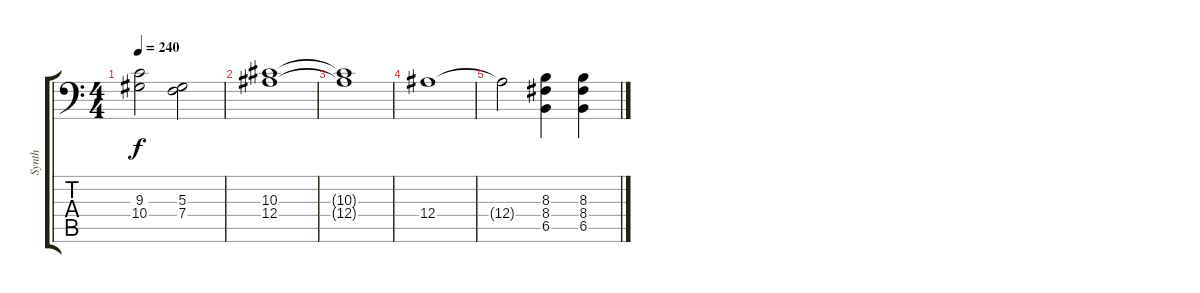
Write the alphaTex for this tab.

\track ("Synth" "Synth") {instrument stringensemble2}
\staff {score tabs}
\tuning (C4 G3 Eb3 Bb2 F2 Bb1) {hide}
\ts (4 4)
\tempo 240
\clef f4
\ks c
(9.3{t} 10.4{t}).2{dy f} (5.3 7.4).2 |
(10.3 12.4).1 |
(10.3{t} 12.4{t}).1 |
12.4.1 |
12.4{t}.2 (8.3 8.4 6.5).4 (8.3 8.4 6.5).4
